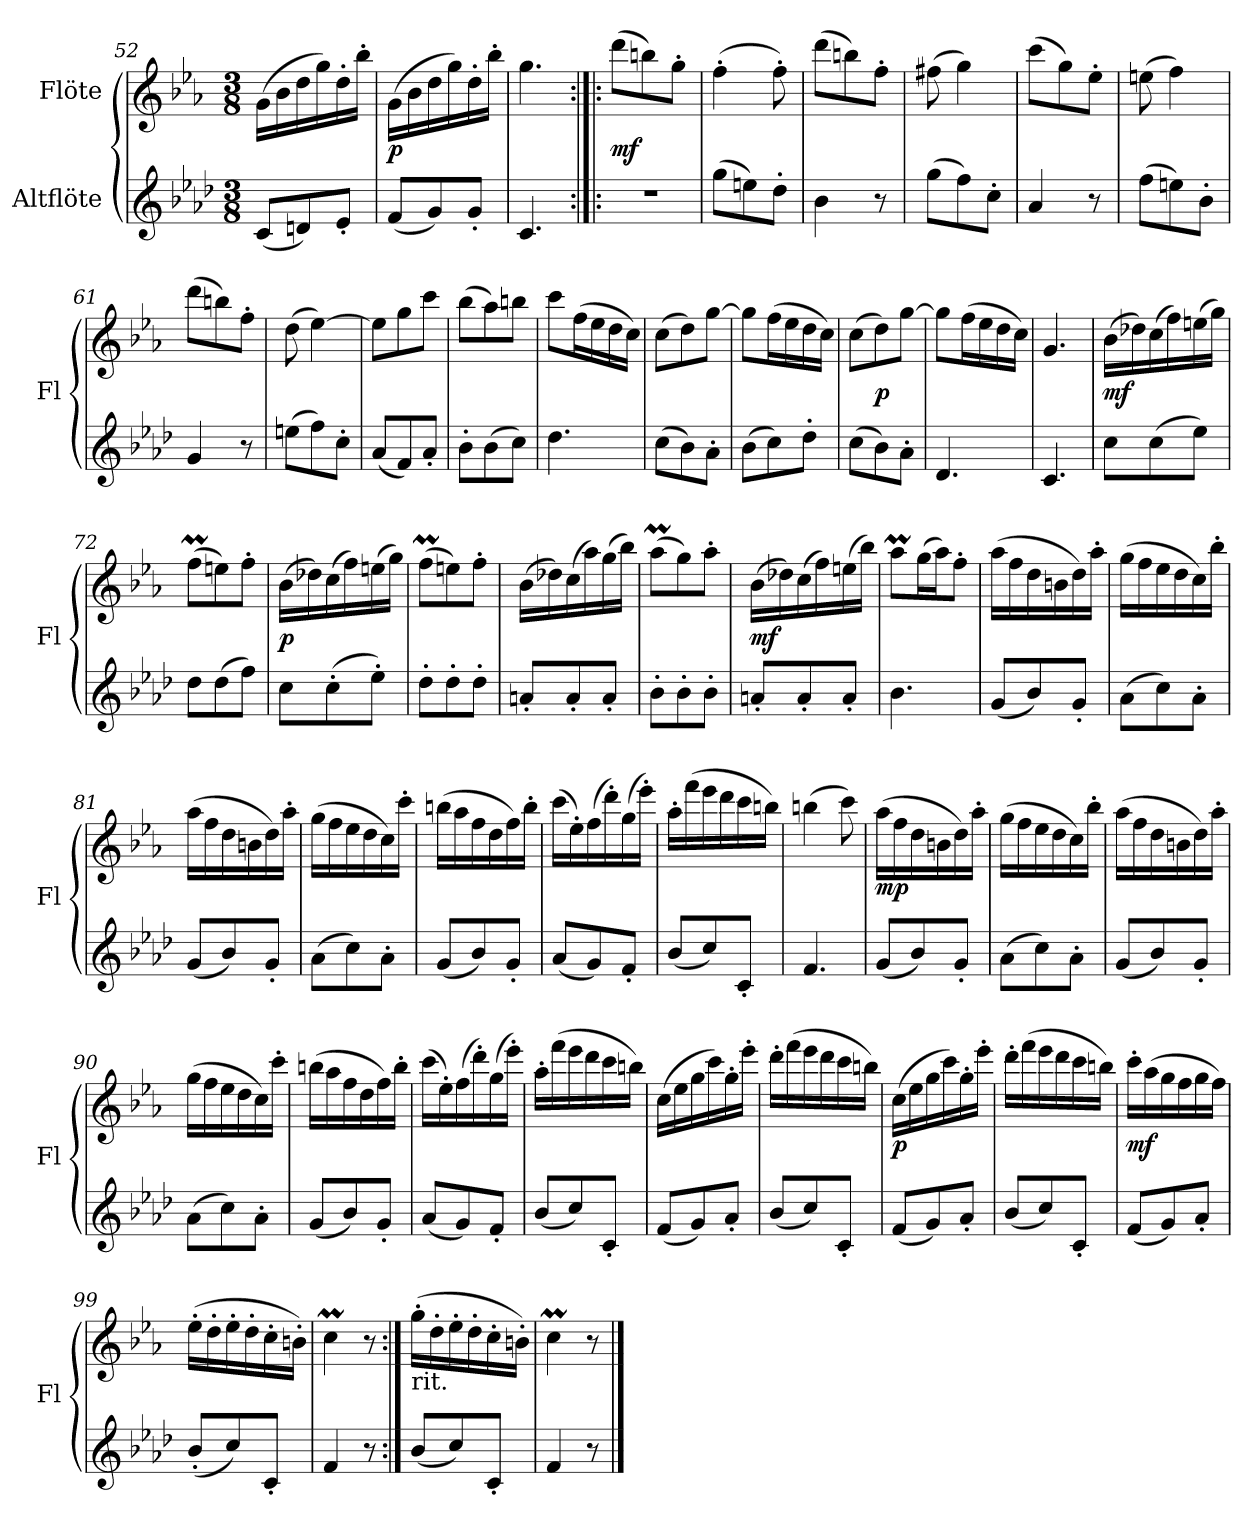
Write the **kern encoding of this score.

**kern	**kern	**dynam
*part2	*part1	*part1
*staff2	*staff1	*staff1
*I"Altflöte	*I"Flöte	*
*I'Fl	*I'Fl	*
!!LO:LB:g=z
*clefG2	*clefG2	*
*ITrd3c5	*	*
*k[b-e-a-]	*k[b-e-a-]	*
*M3/8	*M3/8	*
=52	=52	=52
(<8G/L	(>16g\LL	.
.	16b-\	.
8An/)	16dd\	.
.	16gg\)	.
8B-'/J	16dd'\	.
.	16bb-'\JJ	.
=53	=53	=53
!	!	!LO:DY:b
(<8c/L	(>16g\LL	p
.	16b-\	.
8d/)	16dd\	.
.	16gg\)	.
8d'/J	16dd'\	.
.	16bb-'\JJ	.
=54	=54	=54
4.G/	4.gg\	.
=55:|!|:	=55:|!|:	=55:|!|:
!	!	!LO:DY:b
4.r	(>8ddd\L	mf
.	8bbn\)	.
.	8gg'\J	.
=56	=56	=56
(>8dd\L	(>4ff'\	.
8bn\)	.	.
8a-'\J	8ff'\)	.
=57	=57	=57
4f\	(>8ddd\L	.
.	8bbn\)	.
8r	8ff'\J	.
=58	=58	=58
(>8dd\L	(>8ff#X\	.
8cc\)	4gg\)	.
8g'\J	.	.
=59	=59	=59
4e-/	(>8ccc\L	.
.	8gg\)	.
8r	8ee-'\J	.
=60	=60	=60
(>8cc\L	(>8een\	.
8bn\)	4ff\)	.
8f'\J	.	.
=61	=61	=61
4d/	(>8ddd\L	.
.	8bbn\)	.
8r	8ff'\J	.
!!LO:LB:g=z
=62	=62	=62
(>8bn\L	(>8dd\	.
8cc\)	[4ee-\)	.
8g'\J	.	.
=63	=63	=63
(<8e-/L	8ee-\L]	.
8c/)	8gg\	.
8e-'/J	8ccc\J	.
=64	=64	=64
8f'\L	(>8bb-\L	.
(>8f\	8aa-\)	.
8g\J)	8bbn\J	.
=65	=65	=65
4.a-\	8ccc\L	.
.	(>16ff\L	.
.	16ee-\	.
.	16dd\	.
.	16cc\JJ)	.
=66	=66	=66
(>8g\L	(>8cc\L	.
8f\)	8dd\)	.
8e-'\J	[8gg\J	.
=67	=67	=67
(>8f\L	8gg\L]	.
8g\)	(>16ff\L	.
.	16ee-\	.
8a-'\J	16dd\	.
.	16cc\JJ)	.
=68	=68	=68
(>8g\L	(>8cc\L	.
!	!	!LO:DY:b
8f\)	8dd\)	p
8e-'\J	[8gg\J	.
=69	=69	=69
4.A-/	8gg\L]	.
.	(>16ff\L	.
.	16ee-\	.
.	16dd\	.
.	16cc\JJ)	.
=70	=70	=70
4.G/	4.g/	.
=71	=71	=71
!	!	!LO:DY:b
8g\L	(>16b-\LL	mf
.	16dd-X\)	.
(>8g\	(>16cc\	.
.	16ff\)	.
8b-\J)	(>16een\	.
.	16gg\JJ)	.
!!LO:LB:g=z
=72	=72	=72
8a-\L	(>8ffM\L	.
(>8a-\	8een\)	.
8cc\J)	8ff'\J	.
=73	=73	=73
!	!	!LO:DY:b
8g\L	(>16b-\LL	p
.	16dd-X\)	.
(>8g'\	(>16cc\	.
.	16ff\)	.
8b-'\J)	(>16een\	.
.	16gg\JJ)	.
=74	=74	=74
8a-'\L	(>8ffM\L	.
8a-'\	8een\)	.
8a-'\J	8ff'\J	.
=75	=75	=75
8en'/L	(>16b-\LL	.
.	16dd-X\)	.
8e'/	(>16cc\	.
.	16aa-\)	.
8e'/J	(>16gg\	.
.	16bb-\JJ)	.
=76	=76	=76
8f'\L	(>8aa-M\L	.
8f'\	8gg\)	.
8f'\J	8aa-'\J	.
=77	=77	=77
!	!	!LO:DY:b
8en'/L	(>16b-\LL	mf
.	16dd-X\)	.
8e'/	(>16cc\	.
.	16ff\)	.
8e'/J	(>16een\	.
.	16bb-\JJ)	.
=78	=78	=78
4.f\	8aa-M\L	.
.	(>16gg\L	.
.	16aa-\J)	.
.	8ff'\J	.
=79	=79	=79
(<8d/L	(>16aa-\LL	.
.	16ff\	.
8f/)	16dd\	.
.	16bn\	.
8d'/J	16dd\)	.
.	16aa-'\JJ	.
!!LO:LB:g=z
=80	=80	=80
(>8e-\L	(>16gg\LL	.
.	16ff\	.
8g\)	16ee-\	.
.	16dd\	.
8e-'\J	16cc\)	.
.	16bb-'\JJ	.
=81	=81	=81
(<8d/L	(>16aa-\LL	.
.	16ff\	.
8f/)	16dd\	.
.	16bn\	.
8d'/J	16dd\)	.
.	16aa-'\JJ	.
=82	=82	=82
(>8e-\L	(>16gg\LL	.
.	16ff\	.
8g\)	16ee-\	.
.	16dd\	.
8e-'\J	16cc\)	.
.	16ccc'\JJ	.
=83	=83	=83
(<8d/L	(>16bbn\LL	.
.	16aa-\	.
8f/)	16ff\	.
.	16dd\	.
8d'/J	16ff\)	.
.	16bb'\JJ	.
=84	=84	=84
(<8e-/L	(>16ccc\LL	.
.	16ee-'\)	.
8d/)	(>16ff\	.
.	16ddd'\)	.
8c'/J	(>16gg\	.
.	16eee-'\JJ)	.
=85	=85	=85
(<8f/L	16aa-'\LL	.
.	(>16fff\	.
8g/)	16eee-\	.
.	16ddd\	.
8G'/J	16ccc\	.
.	16bbn\JJ)	.
=86	=86	=86
4.c/	(>4bbn\	.
.	8ccc\)	.
!!LO:LB:g=z
=87	=87	=87
!	!	!LO:DY:b
(<8d/L	(>16aa-\LL	mp
.	16ff\	.
8f/)	16dd\	.
.	16bn\	.
8d'/J	16dd\)	.
.	16aa-'\JJ	.
=88	=88	=88
(>8e-\L	(>16gg\LL	.
.	16ff\	.
8g\)	16ee-\	.
.	16dd\	.
8e-'\J	16cc\)	.
.	16bb-'\JJ	.
=89	=89	=89
(<8d/L	(>16aa-\LL	.
.	16ff\	.
8f/)	16dd\	.
.	16bn\	.
8d'/J	16dd\)	.
.	16aa-'\JJ	.
=90	=90	=90
(>8e-\L	(>16gg\LL	.
.	16ff\	.
8g\)	16ee-\	.
.	16dd\	.
8e-'\J	16cc\)	.
.	16ccc'\JJ	.
=91	=91	=91
(<8d/L	(>16bbn\LL	.
.	16aa-\	.
8f/)	16ff\	.
.	16dd\	.
8d'/J	16ff\)	.
.	16bb'\JJ	.
=92	=92	=92
(<8e-/L	(>16ccc\LL	.
.	16ee-'\)	.
8d/)	(>16ff\	.
.	16ddd'\)	.
8c'/J	(>16gg\	.
.	16eee-'\JJ)	.
=93	=93	=93
(<8f/L	16aa-'\LL	.
.	(>16fff\	.
8g/)	16eee-\	.
.	16ddd\	.
8G'/J	16ccc\	.
.	16bbn\JJ)	.
!!LO:PB:g=z
=94	=94	=94
(<8c/L	(>16cc\LL	.
.	16ee-\	.
8d/)	16gg\	.
.	16ccc\)	.
8e-'/J	16gg'\	.
.	16eee-'\JJ	.
=95	=95	=95
(<8f/L	16ddd'\LL	.
.	(>16fff\	.
8g/)	16eee-\	.
.	16ddd\	.
8G'/J	16ccc\	.
.	16bbn\JJ)	.
=96	=96	=96
!	!	!LO:DY:b
(<8c/L	(>16cc\LL	p
.	16ee-\	.
8d/)	16gg\	.
.	16ccc\)	.
8e-'/J	16gg'\	.
.	16eee-'\JJ	.
=97	=97	=97
(<8f/L	16ddd'\LL	.
.	(>16fff\	.
8g/)	16eee-\	.
.	16ddd\	.
8G'/J	16ccc\	.
.	16bbn\JJ)	.
=98	=98	=98
!	!	!LO:DY:b
(<8c/L	16ccc'\LL	mf
.	(>16aa-\	.
8d/)	16gg\	.
.	16ff\	.
8e-'/J	16gg\	.
.	16ff\JJ)	.
=99	=99	=99
(<8f'/L	(>16ee-'\LL	.
.	16dd'\	.
8g/)	16ee-'\	.
.	16dd'\	.
8G'/J	16cc'\	.
.	16bn'\JJ)	.
=100	=100	=100
4c/	4ccM\	.
8r	8r	.
!!LO:LB:g=z
=101:|!	=101:|!	=101:|!
*	*MM75	*
!	!LO:TX:b:t=rit.	!
(<8f/L	(>16gg'\LL	.
.	16dd'\	.
8g/)	16ee-'\	.
.	16dd'\	.
*	*MM60	*
8G'/J	16cc'\	.
.	16bn'\JJ)	.
=102	=102	=102
4c/	4ccM\	.
8r	8r	.
==	==	==
*-	*-	*-
